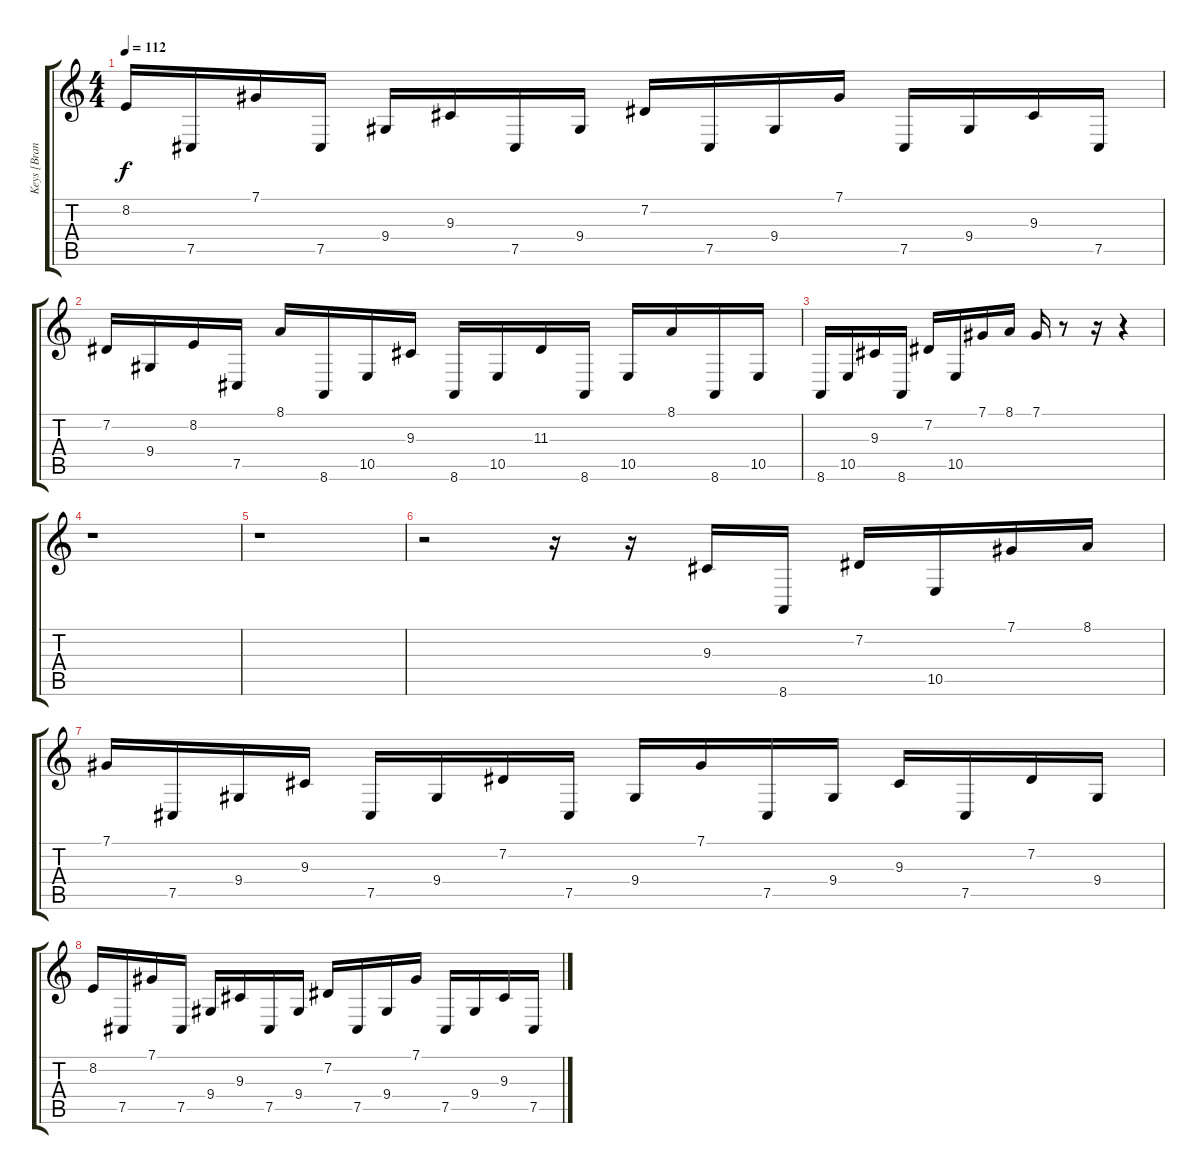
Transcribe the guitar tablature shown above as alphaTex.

\track ("Keys [Brandstrom]" "Keys [Bran") {instrument pad3polysynth}
\staff {score tabs}
\tuning (Db4 Ab3 E3 B2 Gb2 Db2) {hide}
\ts (4 4)
\tempo 112
\clef g2
\ks c
8.2.16{dy f} 7.5.16 7.1.16 7.5.16 9.4.16 9.3.16 7.5.16 9.4.16 7.2.16 7.5.16 9.4.16 7.1.16 7.5.16 9.4.16 9.3.16 7.5.16 |
7.2.16 9.4.16 8.2.16 7.5.16 8.1.16 8.6.16 10.5.16 9.3.16 8.6.16 10.5.16 11.3.16 8.6.16 10.5.16 8.1.16 8.6.16 10.5.16 |
8.6.16 10.5.16 9.3.16 8.6.16 7.2.16 10.5.16 7.1.16 8.1.16 7.1.16 r.8 r.16 r.4 |
r.1 |
r.1 |
r.2{instrument acousticgrandpiano} r.16 r.16 9.3.16 8.6.16 7.2.16 10.5.16 7.1.16 8.1.16 |
7.1.16 7.5.16 9.4.16 9.3.16 7.5.16 9.4.16 7.2.16 7.5.16 9.4.16 7.1.16 7.5.16 9.4.16 9.3.16 7.5.16 7.2.16 9.4.16 |
8.2.16 7.5.16 7.1.16 7.5.16 9.4.16 9.3.16 7.5.16 9.4.16 7.2.16 7.5.16 9.4.16 7.1.16 7.5.16 9.4.16 9.3.16 7.5.16
